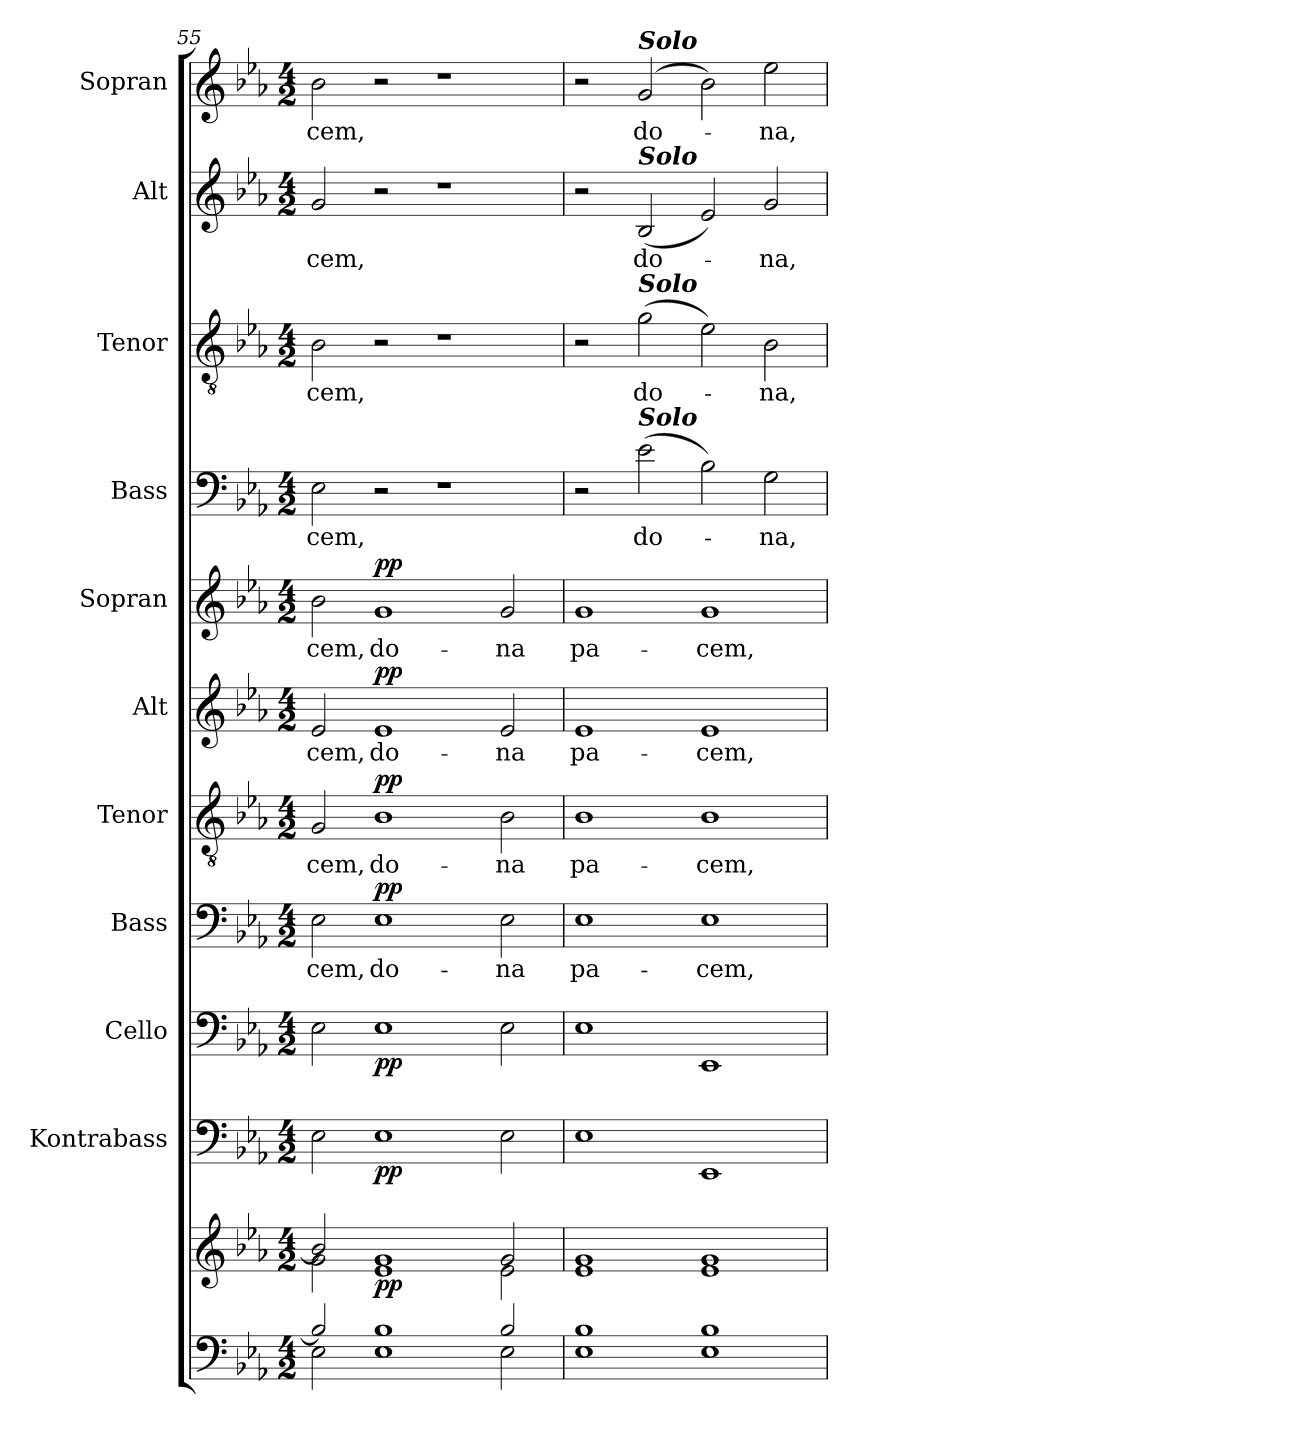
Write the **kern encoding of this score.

**kern	**kern	**dynam	**kern	**dynam	**kern	**dynam	**kern	**text	**dynam	**kern	**text	**dynam	**kern	**text	**dynam	**kern	**text	**dynam	**kern	**text	**kern	**text	**kern	**text	**kern	**text
*part11	*part11	*part11	*part10	*part10	*part9	*part9	*part8	*part8	*part8	*part7	*part7	*part7	*part6	*part6	*part6	*part5	*part5	*part5	*part4	*part4	*part3	*part3	*part2	*part2	*part1	*part1
*staff12	*staff11	*staff11/12	*staff10	*staff10	*staff9	*staff9	*staff8	*staff8	*staff8	*staff7	*staff7	*staff7	*staff6	*staff6	*staff6	*staff5	*staff5	*staff5	*staff4	*staff4	*staff3	*staff3	*staff2	*staff2	*staff1	*staff1
*	*	*	*I"Kontrabass	*	*I"Cello	*	*I"Bass	*	*	*I"Tenor	*	*	*I"Alt	*	*	*I"Sopran	*	*	*I"Bass	*	*I"Tenor	*	*I"Alt	*	*I"Sopran	*
*	*	*	*I'Kb.	*	*	*	*I'B.	*	*	*I'T.	*	*	*I'A.	*	*	*I'S.	*	*	*I'B.	*	*I'T.	*	*I'A.	*	*I'S.	*
!!LO:PB:g=z
*clefF4	*clefG2	*	*clefF4	*	*clefF4	*	*clefF4	*	*	*clefGv2	*	*	*clefG2	*	*	*clefG2	*	*	*clefF4	*	*clefGv2	*	*clefG2	*	*clefG2	*
*	*	*	*ITrd7c12	*	*	*	*	*	*	*	*	*	*	*	*	*	*	*	*	*	*	*	*	*	*	*
*k[b-e-a-]	*k[b-e-a-]	*	*k[b-e-a-]	*	*k[b-e-a-]	*	*k[b-e-a-]	*	*	*k[b-e-a-]	*	*	*k[b-e-a-]	*	*	*k[b-e-a-]	*	*	*k[b-e-a-]	*	*k[b-e-a-]	*	*k[b-e-a-]	*	*k[b-e-a-]	*
*E-:	*E-:	*	*E-:	*	*E-:	*	*E-:	*	*	*E-:	*	*	*E-:	*	*	*E-:	*	*	*E-:	*	*E-:	*	*E-:	*	*E-:	*
*M4/2	*M4/2	*	*M4/2	*	*M4/2	*	*M4/2	*	*	*M4/2	*	*	*M4/2	*	*	*M4/2	*	*	*M4/2	*	*M4/2	*	*M4/2	*	*M4/2	*
=55	=55	=55	=55	=55	=55	=55	=55	=55	=55	=55	=55	=55	=55	=55	=55	=55	=55	=55	=55	=55	=55	=55	=55	=55	=55	=55
*^	*^	*	*	*	*	*	*	*	*	*	*	*	*	*	*	*	*	*	*	*	*	*	*	*	*	*
!	!	!	!	!	!	!	!	!	!	!LO:LY:b	!	!	!LO:LY:b	!	!	!LO:LY:b	!	!	!LO:LY:b	!	!	!LO:LY:b	!	!LO:LY:b	!	!LO:LY:b	!	!LO:LY:b
2B-/]	2E-\	2b-/]	2g\	.	2EE-\	.	2E-\	.	2E-\	-cem,	.	2G/	-cem,	.	2e-/	-cem,	.	2b-\	-cem,	.	2E-\	-cem,	2B-\	-cem,	2g/	-cem,	2b-\	-cem,
!	!	!	!	!LO:DY:b	!	!LO:DY:b	!	!LO:DY:b	!	!LO:LY:b	!LO:DY:a	!	!LO:LY:b	!LO:DY:a	!	!LO:LY:b	!LO:DY:a	!	!LO:LY:b	!LO:DY:a	!	!	!	!	!	!	!	!
1B-	1E-	1g	1e-	pp	1EE-	pp	1E-	pp	1E-	do-	pp	1B-	do-	pp	1e-	do-	pp	1g	do-	pp	2r	.	2r	.	2r	.	2r	.
.	.	.	.	.	.	.	.	.	.	.	.	.	.	.	.	.	.	.	.	.	1r	.	1r	.	1r	.	1r	.
!	!	!	!	!	!	!	!	!	!	!LO:LY:b	!	!	!LO:LY:b	!	!	!LO:LY:b	!	!	!LO:LY:b	!	!	!	!	!	!	!	!	!
2B-/	2E-\	2g/	2e-\	.	2EE-\	.	2E-\	.	2E-\	-na	.	2B-\	-na	.	2e-/	-na	.	2g/	-na	.	.	.	.	.	.	.	.	.
=56	=56	=56	=56	=56	=56	=56	=56	=56	=56	=56	=56	=56	=56	=56	=56	=56	=56	=56	=56	=56	=56	=56	=56	=56	=56	=56	=56	=56
!	!	!	!	!	!	!	!	!	!	!LO:LY:b	!	!	!LO:LY:b	!	!	!LO:LY:b	!	!	!LO:LY:b	!	!	!	!	!	!	!	!	!
1B-	1E-	1g	1e-	.	1EE-	.	1E-	.	1E-	pa-	.	1B-	pa-	.	1e-	pa-	.	1g	pa-	.	2r	.	2r	.	2r	.	2r	.
!	!	!	!	!	!	!	!	!	!	!	!	!	!	!	!	!	!	!	!	!	!	!	!	!	!	!	!LO:TX:a:Bi:t=Solo	!
!	!	!	!	!	!	!	!	!	!	!	!	!	!	!	!	!	!	!	!	!	!	!	!	!	!LO:TX:a:Bi:t=Solo	!	!	!
!	!	!	!	!	!	!	!	!	!	!	!	!	!	!	!	!	!	!	!	!	!	!	!LO:TX:a:Bi:t=Solo	!	!	!	!	!
!	!	!	!	!	!	!	!	!	!	!	!	!	!	!	!	!	!	!	!	!	!LO:TX:a:Bi:t=Solo	!	!	!	!	!	!	!
!	!	!	!	!	!	!	!	!	!	!	!	!	!	!	!	!	!	!	!	!	!	!LO:LY:b	!	!LO:LY:b	!	!LO:LY:b	!	!LO:LY:b
.	.	.	.	.	.	.	.	.	.	.	.	.	.	.	.	.	.	.	.	.	(>2e-\	do-	(>2g\	do-	(<2B-/	do-	(2g/	do-
!	!	!	!	!	!	!	!	!	!	!LO:LY:b	!	!	!LO:LY:b	!	!	!LO:LY:b	!	!	!LO:LY:b	!	!	!	!	!	!	!	!	!
1B-	1E-	1g	1e-	.	1EEE-	.	1EE-	.	1E-	-cem,	.	1B-	-cem,	.	1e-	-cem,	.	1g	-cem,	.	2B-\)	.	2e-\)	.	2e-/)	.	2b-\)	.
!	!	!	!	!	!	!	!	!	!	!	!	!	!	!	!	!	!	!	!	!	!	!LO:LY:b	!	!LO:LY:b	!	!LO:LY:b	!	!LO:LY:b
.	.	.	.	.	.	.	.	.	.	.	.	.	.	.	.	.	.	.	.	.	2G\	-na,	2B-\	-na,	2g/	-na,	2ee-\	-na,
*v	*v	*	*	*	*	*	*	*	*	*	*	*	*	*	*	*	*	*	*	*	*	*	*	*	*	*	*	*
*	*v	*v	*	*	*	*	*	*	*	*	*	*	*	*	*	*	*	*	*	*	*	*	*	*	*	*	*
=	=	=	=	=	=	=	=	=	=	=	=	=	=	=	=	=	=	=	=	=	=	=	=	=	=	=
*-	*-	*-	*-	*-	*-	*-	*-	*-	*-	*-	*-	*-	*-	*-	*-	*-	*-	*-	*-	*-	*-	*-	*-	*-	*-	*-
